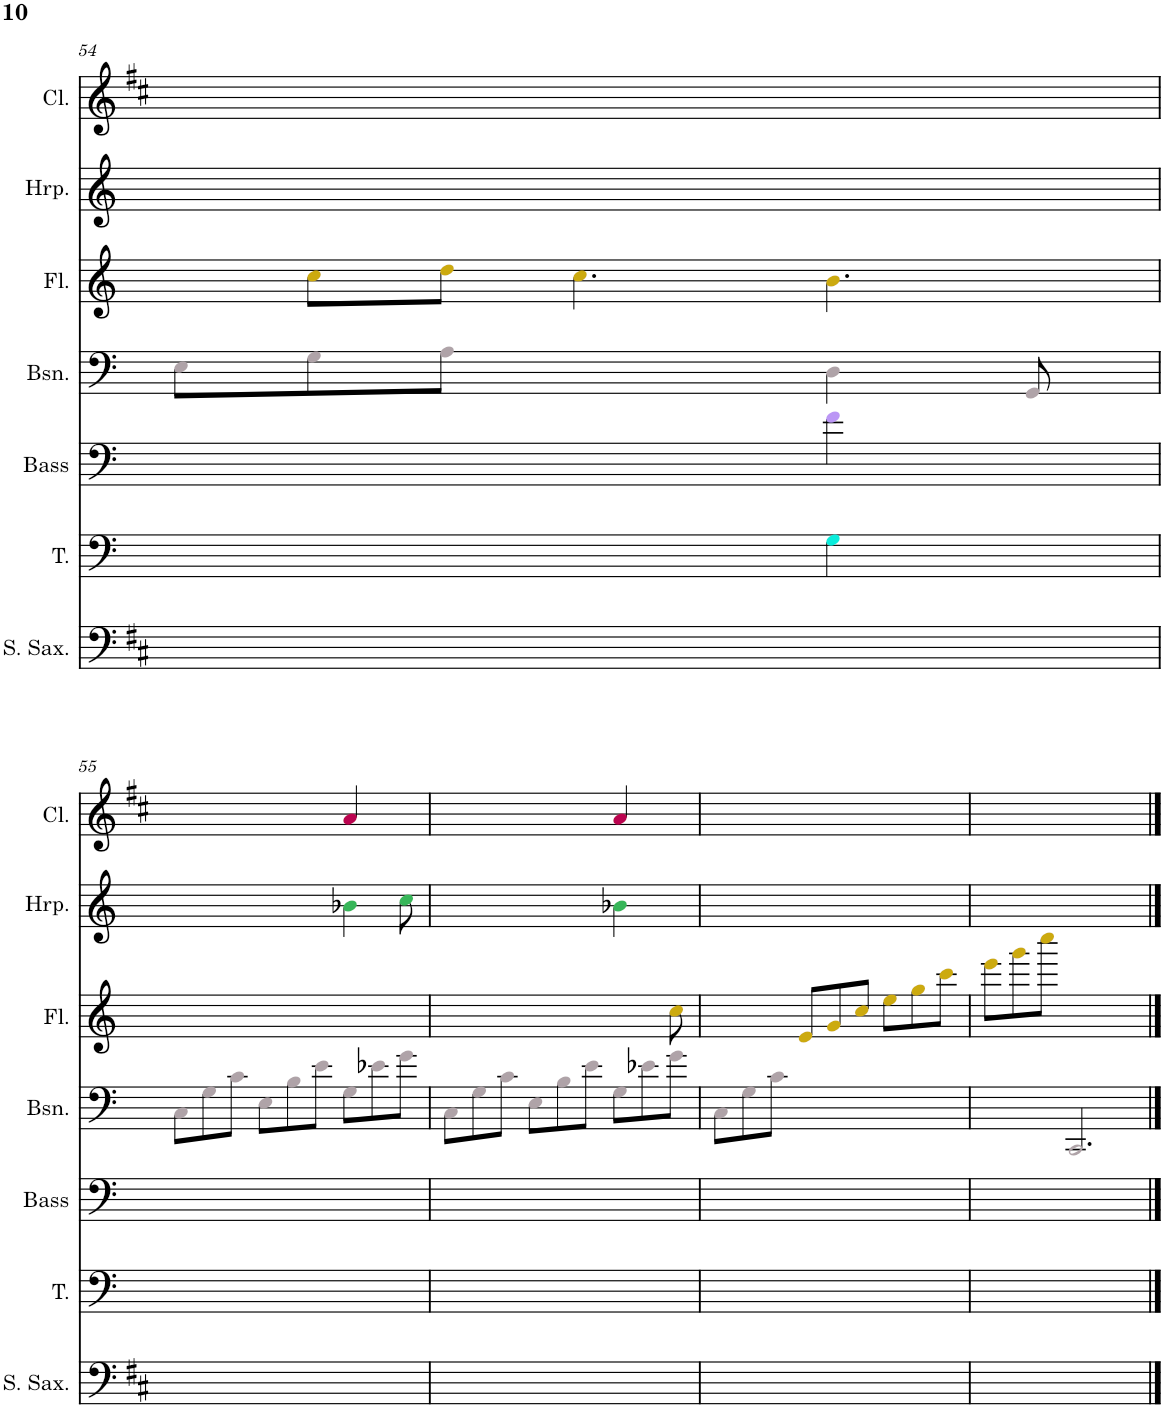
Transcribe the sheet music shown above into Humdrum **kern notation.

**kern	**kern	**kern	**kern	**kern	**kern	**kern
*part7	*part6	*part5	*part4	*part3	*part2	*part1
*staff7	*staff6	*staff5	*staff4	*staff3	*staff2	*staff1
*I"Soprano Saxophone	*I"Tenor	*I"Acoustic Bass	*I"Bassoon	*I"Flute	*I"Harp	*I"Clarinet
*I'S. Sax.	*I'T.	*I'Bass	*I'Bsn.	*I'Fl.	*I'Hrp.	*I'Cl.
!!LO:PB:g=z
*clefF4	*clefF4	*clefF4	*clefF4	*clefG2	*clefG2	*clefG2
*Trd1c2	*	*Trd7c12	*	*	*	*Trd1c2
*k[f#c#]	*k[]	*k[]	*k[]	*k[]	*k[]	*k[f#c#]
*M9/8	*M9/8	*M9/8	*M9/8	*M9/8	*M9/8	*M9/8
=54	=54	=54	=54	=54	=54	=54
1ryy	2.ryy	2.ryy	8Ei\L	8ryy	1ryy	1ryy
.	.	.	8Gi\	8ccj\L	.	.
.	.	.	8Ai\J	8ddj\J	.	.
.	.	.	4.ryy	4.ccj\	.	.
.	4GZ\	4fV\	4Di\	4.bj\	.	.
8ryy	8ryy	8ryy	8GGi/	.	8ryy	8ryy
!!LO:LB:g=z
=55	=55	=55	=55	=55	=55	=55
1ryy	1ryy	1ryy	8Ci\L	1ryy	2.ryy	2.ryy
.	.	.	8Gi\	.	.	.
.	.	.	8ci\J	.	.	.
.	.	.	8Ei\L	.	.	.
.	.	.	8Bi\	.	.	.
.	.	.	8ei\J	.	.	.
.	.	.	8Gi\L	.	4b-XN\	4al/
.	.	.	8e-Xi\	.	.	.
8ryy	8ryy	8ryy	8gi\J	8ryy	8ccN\	8ryy
=56	=56	=56	=56	=56	=56	=56
1ryy	1ryy	1ryy	8Ci\L	1ryy	2.ryy	2.ryy
.	.	.	8Gi\	.	.	.
.	.	.	8ci\J	.	.	.
.	.	.	8Ei\L	.	.	.
.	.	.	8Bi\	.	.	.
.	.	.	8ei\J	.	.	.
.	.	.	8Gi\L	.	4b-XN\	4al/
.	.	.	8e-Xi\	.	.	.
8ryy	8ryy	8ryy	8gi\J	8ccj\	8ryy	8ryy
=57	=57	=57	=57	=57	=57	=57
1ryy	1ryy	1ryy	8Ci\L	4.ryy	1ryy	1ryy
.	.	.	8Gi\	.	.	.
.	.	.	8ci\J	.	.	.
.	.	.	2.ryy	8ej/L	.	.
.	.	.	.	8gj/	.	.
.	.	.	.	8ccj/J	.	.
.	.	.	.	8eej\L	.	.
.	.	.	.	8ggj\	.	.
8ryy	8ryy	8ryy	.	8cccj\J	8ryy	8ryy
=58	=58	=58	=58	=58	=58	=58
1ryy	1ryy	1ryy	4.ryy	8eeej\L	1ryy	1ryy
.	.	.	.	8gggj\	.	.
.	.	.	.	8ccccj\J	.	.
.	.	.	2.CCi/	2.ryy	.	.
8ryy	8ryy	8ryy	.	.	8ryy	8ryy
==	==	==	==	==	==	==
*-	*-	*-	*-	*-	*-	*-
